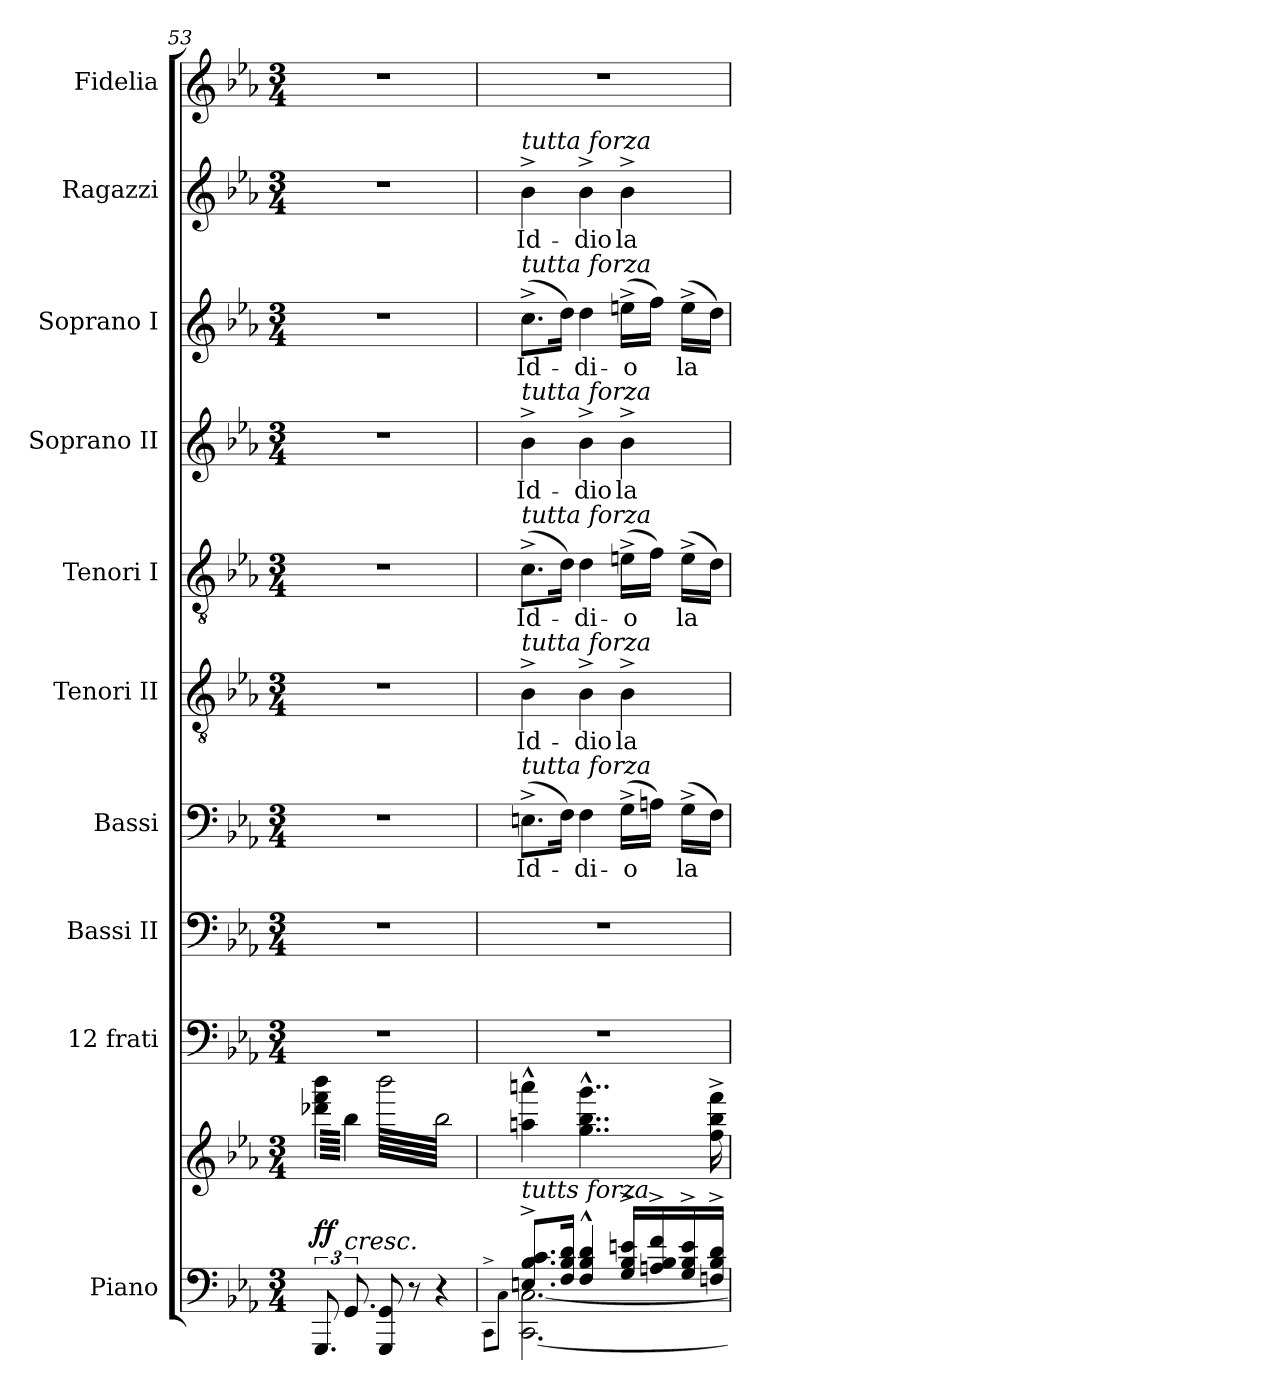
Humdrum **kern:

**kern	**kern	**dynam	**kern	**kern	**kern	**text	**kern	**text	**kern	**text	**kern	**text	**kern	**text	**kern	**text	**kern
*part10	*part10	*part10	*part9	*part8	*part7	*part7	*part6	*part6	*part5	*part5	*part4	*part4	*part3	*part3	*part2	*part2	*part1
*staff11	*staff10	*staff10/11	*staff9	*staff8	*staff7	*staff7	*staff6	*staff6	*staff5	*staff5	*staff4	*staff4	*staff3	*staff3	*staff2	*staff2	*staff1
*I"Piano	*	*	*I"12 frati	*I"Bassi II	*I"Bassi	*	*I"Tenori II	*	*I"Tenori I	*	*I"Soprano II	*	*I"Soprano I	*	*I"Ragazzi	*	*I"Fidelia
*I'Pno.	*	*	*I'12 f.	*I'B.II	*I'B.	*	*I'T.II	*	*I'T.I	*	*I'S.II	*	*I'S.I	*	*I'Rzi.	*	*I'F.
*clefF4	*clefG2	*	*clefF4	*clefF4	*clefF4	*	*clefGv2	*	*clefGv2	*	*clefG2	*	*clefG2	*	*clefG2	*	*clefG2
*k[b-e-a-]	*k[b-e-a-]	*	*k[b-e-a-]	*k[b-e-a-]	*k[b-e-a-]	*	*k[b-e-a-]	*	*k[b-e-a-]	*	*k[b-e-a-]	*	*k[b-e-a-]	*	*k[b-e-a-]	*	*k[b-e-a-]
*M3/4	*M3/4	*	*M3/4	*M3/4	*M3/4	*	*M3/4	*	*M3/4	*	*M3/4	*	*M3/4	*	*M3/4	*	*M3/4
=53	=53	=53	=53	=53	=53	=53	=53	=53	=53	=53	=53	=53	=53	=53	=53	=53	=53
!	!	!LO:DY:a=2	!	!	!	!	!	!	!	!	!	!	!	!	!	!	!
*	*tremolo	*	*	*	*	*	*	*	*	*	*	*	*	*	*	*	*
12.GGG/	64ddd-X\ 64fff\ 64bbb-\LLLL	ff	2.r	2.r	2.r	.	2.r	.	2.r	.	2.r	.	2.r	.	2.r	.	2.r
.	64bb-\	.	.	.	.	.	.	.	.	.	.	.	.	.	.	.	.
.	64ddd-X\ 64fff\ 64bbb-\	.	.	.	.	.	.	.	.	.	.	.	.	.	.	.	.
.	64bb-\	.	.	.	.	.	.	.	.	.	.	.	.	.	.	.	.
.	64ddd-X\ 64fff\ 64bbb-\	.	.	.	.	.	.	.	.	.	.	.	.	.	.	.	.
.	64bb-\	.	.	.	.	.	.	.	.	.	.	.	.	.	.	.	.
.	64ddd-X\ 64fff\ 64bbb-\	.	.	.	.	.	.	.	.	.	.	.	.	.	.	.	.
.	64bb-\	.	.	.	.	.	.	.	.	.	.	.	.	.	.	.	.
!LO:TX:a:i:t=cresc.	!	!	!	!	!	!	!	!	!	!	!	!	!	!	!	!	!
12.GG/	64ddd-X\ 64fff\ 64bbb-\	.	.	.	.	.	.	.	.	.	.	.	.	.	.	.	.
.	64bb-\	.	.	.	.	.	.	.	.	.	.	.	.	.	.	.	.
.	64ddd-X\ 64fff\ 64bbb-\	.	.	.	.	.	.	.	.	.	.	.	.	.	.	.	.
.	64bb-\	.	.	.	.	.	.	.	.	.	.	.	.	.	.	.	.
.	64ddd-X\ 64fff\ 64bbb-\	.	.	.	.	.	.	.	.	.	.	.	.	.	.	.	.
.	64bb-\	.	.	.	.	.	.	.	.	.	.	.	.	.	.	.	.
.	64ddd-X\ 64fff\ 64bbb-\	.	.	.	.	.	.	.	.	.	.	.	.	.	.	.	.
.	64bb-\JJJJ	.	.	.	.	.	.	.	.	.	.	.	.	.	.	.	.
8GGG/ 8GG/	64bbb-\LLLL	.	.	.	.	.	.	.	.	.	.	.	.	.	.	.	.
.	64bb-\	.	.	.	.	.	.	.	.	.	.	.	.	.	.	.	.
.	64bbb-\	.	.	.	.	.	.	.	.	.	.	.	.	.	.	.	.
.	64bb-\	.	.	.	.	.	.	.	.	.	.	.	.	.	.	.	.
.	64bbb-\	.	.	.	.	.	.	.	.	.	.	.	.	.	.	.	.
.	64bb-\	.	.	.	.	.	.	.	.	.	.	.	.	.	.	.	.
.	64bbb-\	.	.	.	.	.	.	.	.	.	.	.	.	.	.	.	.
.	64bb-\	.	.	.	.	.	.	.	.	.	.	.	.	.	.	.	.
8r	64bbb-\	.	.	.	.	.	.	.	.	.	.	.	.	.	.	.	.
.	64bb-\	.	.	.	.	.	.	.	.	.	.	.	.	.	.	.	.
.	64bbb-\	.	.	.	.	.	.	.	.	.	.	.	.	.	.	.	.
.	64bb-\	.	.	.	.	.	.	.	.	.	.	.	.	.	.	.	.
.	64bbb-\	.	.	.	.	.	.	.	.	.	.	.	.	.	.	.	.
.	64bb-\	.	.	.	.	.	.	.	.	.	.	.	.	.	.	.	.
.	64bbb-\	.	.	.	.	.	.	.	.	.	.	.	.	.	.	.	.
.	64bb-\	.	.	.	.	.	.	.	.	.	.	.	.	.	.	.	.
4r	64bbb-\	.	.	.	.	.	.	.	.	.	.	.	.	.	.	.	.
.	64bb-\	.	.	.	.	.	.	.	.	.	.	.	.	.	.	.	.
.	64bbb-\	.	.	.	.	.	.	.	.	.	.	.	.	.	.	.	.
.	64bb-\	.	.	.	.	.	.	.	.	.	.	.	.	.	.	.	.
.	64bbb-\	.	.	.	.	.	.	.	.	.	.	.	.	.	.	.	.
.	64bb-\	.	.	.	.	.	.	.	.	.	.	.	.	.	.	.	.
.	64bbb-\	.	.	.	.	.	.	.	.	.	.	.	.	.	.	.	.
.	64bb-\	.	.	.	.	.	.	.	.	.	.	.	.	.	.	.	.
.	64bbb-\	.	.	.	.	.	.	.	.	.	.	.	.	.	.	.	.
.	64bb-\	.	.	.	.	.	.	.	.	.	.	.	.	.	.	.	.
.	64bbb-\	.	.	.	.	.	.	.	.	.	.	.	.	.	.	.	.
.	64bb-\	.	.	.	.	.	.	.	.	.	.	.	.	.	.	.	.
.	64bbb-\	.	.	.	.	.	.	.	.	.	.	.	.	.	.	.	.
.	64bb-\	.	.	.	.	.	.	.	.	.	.	.	.	.	.	.	.
.	64bbb-\	.	.	.	.	.	.	.	.	.	.	.	.	.	.	.	.
.	64bb-\JJJJ	.	.	.	.	.	.	.	.	.	.	.	.	.	.	.	.
*	*Xtremolo	*	*	*	*	*	*	*	*	*	*	*	*	*	*	*	*
=54	=54	=54	=54	=54	=54	=54	=54	=54	=54	=54	=54	=54	=54	=54	=54	=54	=54
*^	*	*	*	*	*	*	*	*	*	*	*	*	*	*	*	*	*
.	8qCC^\L	.	.	.	.	.	.	.	.	.	.	.	.	.	.	.	.	.
.	8qC\J	.	.	.	.	.	.	.	.	.	.	.	.	.	.	.	.	.
!	!	!	!	!	!	!	!	!	!	!	!	!	!	!	!	!LO:TX:a:i:t=tutta forza	!	!
!	!	!	!	!	!	!	!	!	!	!	!	!	!	!LO:TX:a:i:t=tutta forza	!	!	!	!
!	!	!	!	!	!	!	!	!	!	!	!	!LO:TX:a:i:t=tutta forza	!	!	!	!	!	!
!	!	!	!	!	!	!	!	!	!	!LO:TX:a:i:t=tutta forza	!	!	!	!	!	!	!	!
!	!	!	!	!	!	!	!	!LO:TX:a:i:t=tutta forza	!	!	!	!	!	!	!	!	!	!
!	!	!	!	!	!	!LO:TX:a:i:t=tutta forza	!	!	!	!	!	!	!	!	!	!	!	!
!LO:TX:a:i:t=tutts forza	!	!	!	!	!	!	!	!	!	!	!	!	!	!	!	!	!	!
!	!	!	!	!	!	!	!LO:LY:b	!	!LO:LY:b	!	!LO:LY:b	!	!LO:LY:b	!	!LO:LY:b	!	!LO:LY:b	!
8.En/^ 8.B-/^ 8.c/^L	[2.CC\ [2.C\	4aan\^^ 4aaan\^^	.	2.r	2.r	(>8.En^\L	Id-	4B-^\	Id-	(>8.c^\L	Id-	4b-^\	Id-	(>8.cc^\L	Id-	4b-^\	Id-	2.r
.	.	.	.	.	.	.	.	.	.	.	.	.	.	.	.	.	.	.
.	.	.	.	.	.	.	.	.	.	.	.	.	.	.	.	.	.	.
.	.	.	.	.	.	.	.	.	.	.	.	.	.	.	.	.	.	.
.	.	.	.	.	.	.	.	.	.	.	.	.	.	.	.	.	.	.
.	.	.	.	.	.	.	.	.	.	.	.	.	.	.	.	.	.	.
.	.	.	.	.	.	.	.	.	.	.	.	.	.	.	.	.	.	.
.	.	.	.	.	.	.	.	.	.	.	.	.	.	.	.	.	.	.
.	.	.	.	.	.	.	.	.	.	.	.	.	.	.	.	.	.	.
.	.	.	.	.	.	.	.	.	.	.	.	.	.	.	.	.	.	.
.	.	.	.	.	.	.	.	.	.	.	.	.	.	.	.	.	.	.
.	.	.	.	.	.	.	.	.	.	.	.	.	.	.	.	.	.	.
16F/ 16B-/ 16d/Jk	.	.	.	.	.	16F\Jk)	.	.	.	16d\Jk)	.	.	.	16dd\Jk)	.	.	.	.
.	.	.	.	.	.	.	.	.	.	.	.	.	.	.	.	.	.	.
.	.	.	.	.	.	.	.	.	.	.	.	.	.	.	.	.	.	.
.	.	.	.	.	.	.	.	.	.	.	.	.	.	.	.	.	.	.
!	!	!	!	!	!	!	!LO:LY:b	!	!LO:LY:b	!	!LO:LY:b	!	!LO:LY:b	!	!LO:LY:b	!	!LO:LY:b	!
4F/^^ 4B-/^^ 4d/^^	.	4..gg\^^ 4..bb-\^^ 4..ggg\^^	.	.	.	4F\	-di-	4B-^\	-dio	4d\	-di-	4b-^\	-dio	4dd\	-di-	4b-^\	-dio	.
!	!	!	!	!	!	!	!LO:LY:b	!	!LO:LY:b	!	!LO:LY:b	!	!LO:LY:b	!	!LO:LY:b	!	!LO:LY:b	!
16G/^ 16B-/^ 16en/^LL	.	.	.	.	.	(>16G^\LL	-o	4B-^\	la	(>16en^\LL	-o	4b-^\	la	(>16een^\LL	-o	4b-^\	la	.
16An/^ 16B-/^ 16f/^	.	.	.	.	.	16An\JJ)	.	.	.	16f\JJ)	.	.	.	16ff\JJ)	.	.	.	.
!	!	!	!	!	!	!	!LO:LY:b	!	!	!	!LO:LY:b	!	!	!	!LO:LY:b	!	!	!
16G/^ 16B-/^ 16e/^	.	.	.	.	.	(>16G^\LL	la	.	.	(>16e^\LL	la	.	.	(>16ee^\LL	la	.	.	.
16Fn/^ 16B-/^ 16d/^JJ	.	16ff\^ 16bb-\^ 16fff\^	.	.	.	16F\JJ)	.	.	.	16d\JJ)	.	.	.	16dd\JJ)	.	.	.	.
*v	*v	*	*	*	*	*	*	*	*	*	*	*	*	*	*	*	*	*
=	=	=	=	=	=	=	=	=	=	=	=	=	=	=	=	=	=
*-	*-	*-	*-	*-	*-	*-	*-	*-	*-	*-	*-	*-	*-	*-	*-	*-	*-
